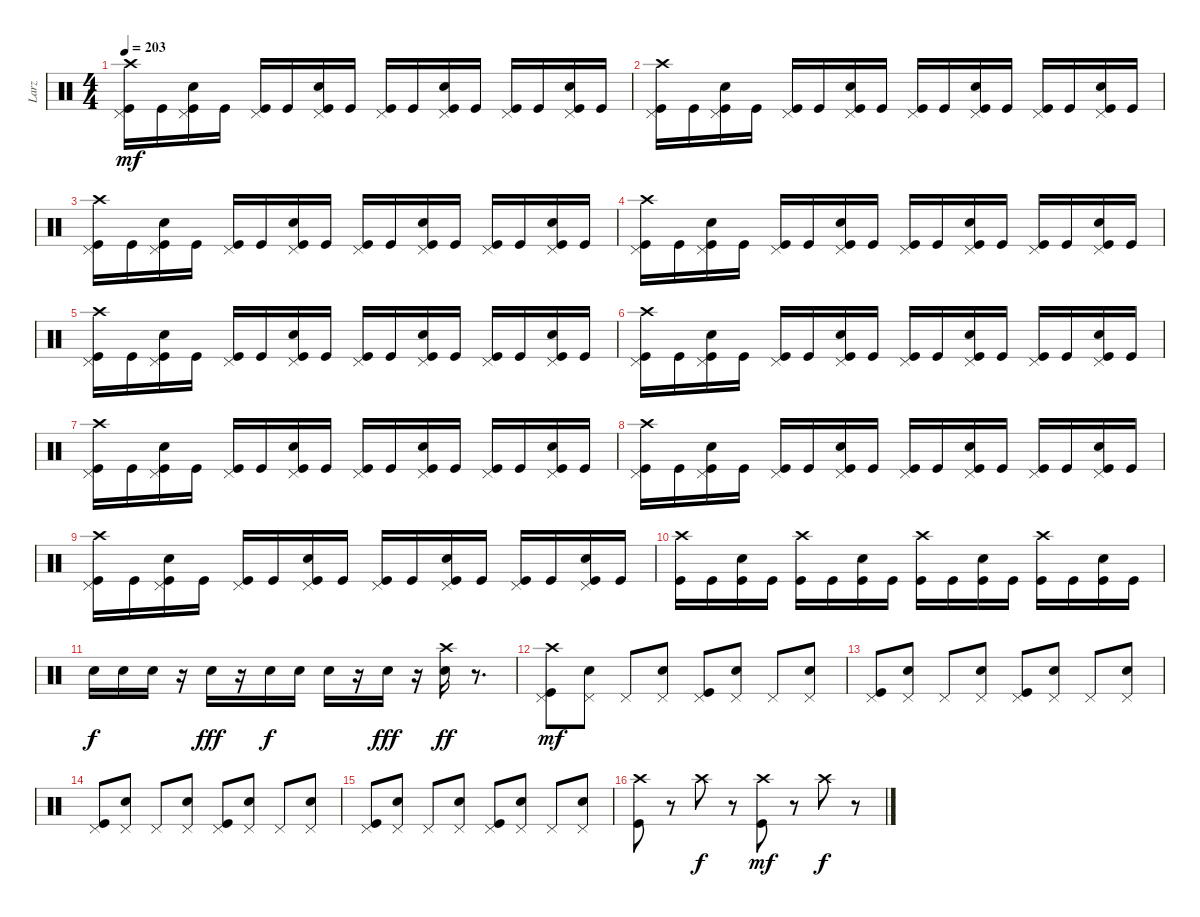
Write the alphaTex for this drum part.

\track ("Larz" "Larz") {instrument percussion}
\staff {score}
\articulation defaults
\ts (4 4)
\tempo 203
\clef neutral
\ks c
("Crash high (hit)" "Pedal Hi-Hat (hit)" "Kick (hit)").16{dy mf} "Kick (hit)".16 ("Pedal Hi-Hat (hit)" "Snare (hit) 2" "Kick (hit)").16 "Kick (hit)".16 ("Pedal Hi-Hat (hit)" "Kick (hit)").16 "Kick (hit)".16 ("Pedal Hi-Hat (hit)" "Snare (hit) 2" "Kick (hit)").16 "Kick (hit)".16 ("Pedal Hi-Hat (hit)" "Kick (hit)").16 "Kick (hit)".16 ("Pedal Hi-Hat (hit)" "Snare (hit) 2" "Kick (hit)").16 "Kick (hit)".16 ("Pedal Hi-Hat (hit)" "Kick (hit)").16 "Kick (hit)".16 ("Pedal Hi-Hat (hit)" "Snare (hit) 2" "Kick (hit)").16 "Kick (hit)".16 |
("Crash high (hit)" "Pedal Hi-Hat (hit)" "Kick (hit)").16 "Kick (hit)".16 ("Pedal Hi-Hat (hit)" "Snare (hit) 2" "Kick (hit)").16 "Kick (hit)".16 ("Pedal Hi-Hat (hit)" "Kick (hit)").16 "Kick (hit)".16 ("Pedal Hi-Hat (hit)" "Snare (hit) 2" "Kick (hit)").16 "Kick (hit)".16 ("Pedal Hi-Hat (hit)" "Kick (hit)").16 "Kick (hit)".16 ("Pedal Hi-Hat (hit)" "Snare (hit) 2" "Kick (hit)").16 "Kick (hit)".16 ("Pedal Hi-Hat (hit)" "Kick (hit)").16 "Kick (hit)".16 ("Pedal Hi-Hat (hit)" "Snare (hit) 2" "Kick (hit)").16 "Kick (hit)".16 |
("Crash high (hit)" "Pedal Hi-Hat (hit)" "Kick (hit)").16 "Kick (hit)".16 ("Pedal Hi-Hat (hit)" "Snare (hit) 2" "Kick (hit)").16 "Kick (hit)".16 ("Pedal Hi-Hat (hit)" "Kick (hit)").16 "Kick (hit)".16 ("Pedal Hi-Hat (hit)" "Snare (hit) 2" "Kick (hit)").16 "Kick (hit)".16 ("Pedal Hi-Hat (hit)" "Kick (hit)").16 "Kick (hit)".16 ("Pedal Hi-Hat (hit)" "Snare (hit) 2" "Kick (hit)").16 "Kick (hit)".16 ("Pedal Hi-Hat (hit)" "Kick (hit)").16 "Kick (hit)".16 ("Pedal Hi-Hat (hit)" "Snare (hit) 2" "Kick (hit)").16 "Kick (hit)".16 |
("Crash high (hit)" "Pedal Hi-Hat (hit)" "Kick (hit)").16 "Kick (hit)".16 ("Pedal Hi-Hat (hit)" "Snare (hit) 2" "Kick (hit)").16 "Kick (hit)".16 ("Pedal Hi-Hat (hit)" "Kick (hit)").16 "Kick (hit)".16 ("Pedal Hi-Hat (hit)" "Snare (hit) 2" "Kick (hit)").16 "Kick (hit)".16 ("Pedal Hi-Hat (hit)" "Kick (hit)").16 "Kick (hit)".16 ("Pedal Hi-Hat (hit)" "Snare (hit) 2" "Kick (hit)").16 "Kick (hit)".16 ("Pedal Hi-Hat (hit)" "Kick (hit)").16 "Kick (hit)".16 ("Pedal Hi-Hat (hit)" "Snare (hit) 2" "Kick (hit)").16 "Kick (hit)".16 |
("Crash high (hit)" "Pedal Hi-Hat (hit)" "Kick (hit)").16 "Kick (hit)".16 ("Pedal Hi-Hat (hit)" "Snare (hit) 2" "Kick (hit)").16 "Kick (hit)".16 ("Pedal Hi-Hat (hit)" "Kick (hit)").16 "Kick (hit)".16 ("Pedal Hi-Hat (hit)" "Snare (hit) 2" "Kick (hit)").16 "Kick (hit)".16 ("Pedal Hi-Hat (hit)" "Kick (hit)").16 "Kick (hit)".16 ("Pedal Hi-Hat (hit)" "Snare (hit) 2" "Kick (hit)").16 "Kick (hit)".16 ("Pedal Hi-Hat (hit)" "Kick (hit)").16 "Kick (hit)".16 ("Pedal Hi-Hat (hit)" "Snare (hit) 2" "Kick (hit)").16 "Kick (hit)".16 |
("Crash high (hit)" "Pedal Hi-Hat (hit)" "Kick (hit)").16 "Kick (hit)".16 ("Pedal Hi-Hat (hit)" "Snare (hit) 2" "Kick (hit)").16 "Kick (hit)".16 ("Pedal Hi-Hat (hit)" "Kick (hit)").16 "Kick (hit)".16 ("Pedal Hi-Hat (hit)" "Snare (hit) 2" "Kick (hit)").16 "Kick (hit)".16 ("Pedal Hi-Hat (hit)" "Kick (hit)").16 "Kick (hit)".16 ("Pedal Hi-Hat (hit)" "Snare (hit) 2" "Kick (hit)").16 "Kick (hit)".16 ("Pedal Hi-Hat (hit)" "Kick (hit)").16 "Kick (hit)".16 ("Pedal Hi-Hat (hit)" "Snare (hit) 2" "Kick (hit)").16 "Kick (hit)".16 |
("Crash high (hit)" "Pedal Hi-Hat (hit)" "Kick (hit)").16 "Kick (hit)".16 ("Pedal Hi-Hat (hit)" "Snare (hit) 2" "Kick (hit)").16 "Kick (hit)".16 ("Pedal Hi-Hat (hit)" "Kick (hit)").16 "Kick (hit)".16 ("Pedal Hi-Hat (hit)" "Snare (hit) 2" "Kick (hit)").16 "Kick (hit)".16 ("Pedal Hi-Hat (hit)" "Kick (hit)").16 "Kick (hit)".16 ("Pedal Hi-Hat (hit)" "Snare (hit) 2" "Kick (hit)").16 "Kick (hit)".16 ("Pedal Hi-Hat (hit)" "Kick (hit)").16 "Kick (hit)".16 ("Pedal Hi-Hat (hit)" "Snare (hit) 2" "Kick (hit)").16 "Kick (hit)".16 |
("Crash high (hit)" "Pedal Hi-Hat (hit)" "Kick (hit)").16 "Kick (hit)".16 ("Pedal Hi-Hat (hit)" "Snare (hit) 2" "Kick (hit)").16 "Kick (hit)".16 ("Pedal Hi-Hat (hit)" "Kick (hit)").16 "Kick (hit)".16 ("Pedal Hi-Hat (hit)" "Snare (hit) 2" "Kick (hit)").16 "Kick (hit)".16 ("Pedal Hi-Hat (hit)" "Kick (hit)").16 "Kick (hit)".16 ("Pedal Hi-Hat (hit)" "Snare (hit) 2" "Kick (hit)").16 "Kick (hit)".16 ("Pedal Hi-Hat (hit)" "Kick (hit)").16 "Kick (hit)".16 ("Pedal Hi-Hat (hit)" "Snare (hit) 2" "Kick (hit)").16 "Kick (hit)".16 |
("Crash high (hit)" "Pedal Hi-Hat (hit)" "Kick (hit)").16 "Kick (hit)".16 ("Pedal Hi-Hat (hit)" "Snare (hit) 2" "Kick (hit)").16 "Kick (hit)".16 ("Pedal Hi-Hat (hit)" "Kick (hit)").16 "Kick (hit)".16 ("Pedal Hi-Hat (hit)" "Snare (hit) 2" "Kick (hit)").16 "Kick (hit)".16 ("Pedal Hi-Hat (hit)" "Kick (hit)").16 "Kick (hit)".16 ("Pedal Hi-Hat (hit)" "Snare (hit) 2" "Kick (hit)").16 "Kick (hit)".16 ("Pedal Hi-Hat (hit)" "Kick (hit)").16 "Kick (hit)".16 ("Pedal Hi-Hat (hit)" "Snare (hit) 2" "Kick (hit)").16 "Kick (hit)".16 |
("Crash high (hit)" "Kick (hit)").16 "Kick (hit)".16 ("Snare (hit) 2" "Kick (hit)").16 "Kick (hit)".16 ("Crash high (hit)" "Kick (hit)").16 "Kick (hit)".16 ("Snare (hit) 2" "Kick (hit)").16 "Kick (hit)".16 ("Crash high (hit)" "Kick (hit)").16 "Kick (hit)".16 ("Snare (hit) 2" "Kick (hit)").16 "Kick (hit)".16 ("Crash high (hit)" "Kick (hit)").16 "Kick (hit)".16 ("Snare (hit) 2" "Kick (hit)").16 "Kick (hit)".16 |
"Snare (hit) 2".16{dy f} "Snare (hit) 2".16 "Snare (hit) 2".16 r.16 "Snare (hit) 2".16{dy fff} r.16 "Snare (hit) 2".16{dy f} "Snare (hit) 2".16 "Snare (hit) 2".16 r.16 "Snare (hit) 2".16{dy fff} r.16 ("Crash high (hit)" "Snare (hit) 2").16{dy ff} r.8{d} |
("Pedal Hi-Hat (hit)" "Kick (hit)" "Crash high (hit)").8{dy mf} ("Pedal Hi-Hat (hit)" "Snare (hit) 2").8 "Pedal Hi-Hat (hit)".8 ("Pedal Hi-Hat (hit)" "Snare (hit) 2").8 ("Pedal Hi-Hat (hit)" "Kick (hit)").8 ("Pedal Hi-Hat (hit)" "Snare (hit) 2").8 "Pedal Hi-Hat (hit)".8 ("Pedal Hi-Hat (hit)" "Snare (hit) 2").8 |
("Pedal Hi-Hat (hit)" "Kick (hit)").8 ("Pedal Hi-Hat (hit)" "Snare (hit) 2").8 "Pedal Hi-Hat (hit)".8 ("Pedal Hi-Hat (hit)" "Snare (hit) 2").8 ("Pedal Hi-Hat (hit)" "Kick (hit)").8 ("Pedal Hi-Hat (hit)" "Snare (hit) 2").8 "Pedal Hi-Hat (hit)".8 ("Pedal Hi-Hat (hit)" "Snare (hit) 2").8 |
("Pedal Hi-Hat (hit)" "Kick (hit)").8 ("Pedal Hi-Hat (hit)" "Snare (hit) 2").8 "Pedal Hi-Hat (hit)".8 ("Pedal Hi-Hat (hit)" "Snare (hit) 2").8 ("Pedal Hi-Hat (hit)" "Kick (hit)").8 ("Pedal Hi-Hat (hit)" "Snare (hit) 2").8 "Pedal Hi-Hat (hit)".8 ("Pedal Hi-Hat (hit)" "Snare (hit) 2").8 |
("Pedal Hi-Hat (hit)" "Kick (hit)").8 ("Pedal Hi-Hat (hit)" "Snare (hit) 2").8 "Pedal Hi-Hat (hit)".8 ("Pedal Hi-Hat (hit)" "Snare (hit) 2").8 ("Pedal Hi-Hat (hit)" "Kick (hit)").8 ("Pedal Hi-Hat (hit)" "Snare (hit) 2").8 "Pedal Hi-Hat (hit)".8 ("Pedal Hi-Hat (hit)" "Snare (hit) 2").8 |
("Crash high (hit)" "Kick (hit)").8 r.8 "Crash high (hit)".8{dy f} r.8 ("Crash high (hit)" "Kick (hit)").8{dy mf} r.8 "Crash high (hit)".8{dy f} r.8
